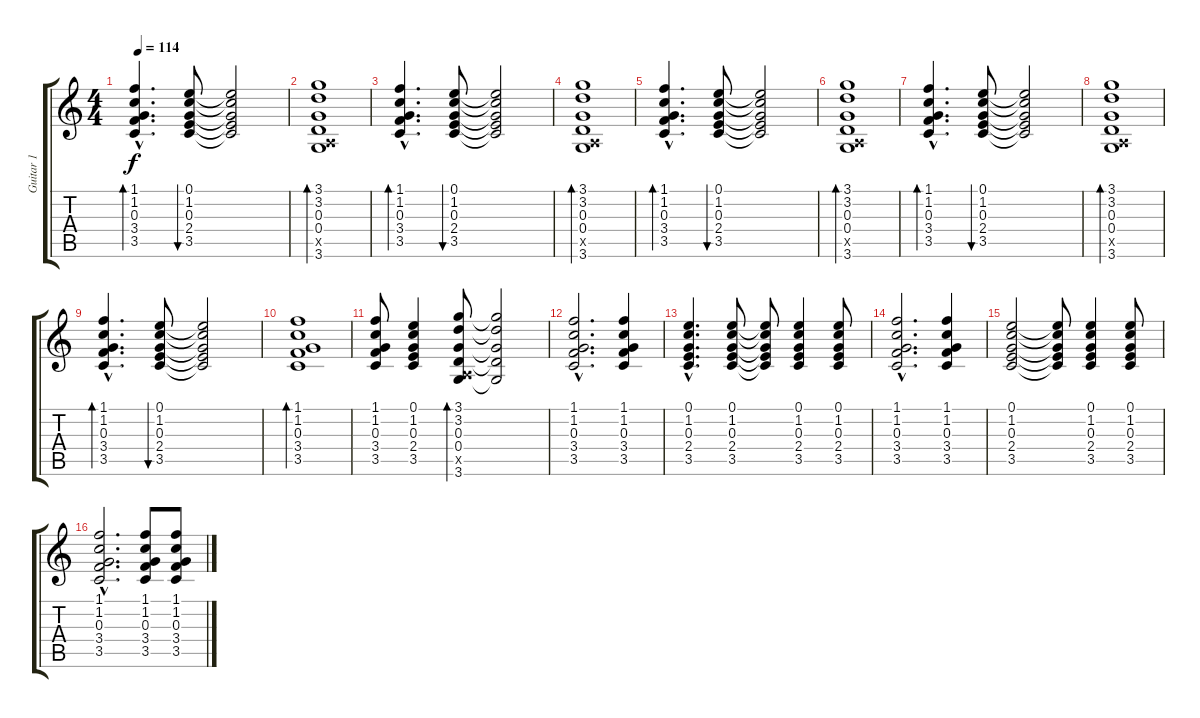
\track ("Guitar 1" "Guitar 1") {instrument electricguitarclean}
\staff {score tabs}
\tuning (E4 B3 G3 D3 A2 E2) {hide}
\ts (4 4)
\tempo 114
\clef g2
\ks c
(1.1{hac} 1.2{hac} 0.3{hac} 3.4{hac} 3.5{hac}).4{d bd 30 dy f} (0.1 1.2 0.3 2.4 3.5).8{bu 30} (0.1{t} 1.2{t} 0.3{t} 2.4{t} 3.5{t}).2 |
(3.1 3.2 0.3 0.4 0.5{x} 3.6).1{bd 60 volume 5 instrument electricguitarclean} |
(1.1{hac} 1.2{hac} 0.3{hac} 3.4{hac} 3.5{hac}).4{d bd 30} (0.1 1.2 0.3 2.4 3.5).8{bu 30} (0.1{t} 1.2{t} 0.3{t} 2.4{t} 3.5{t}).2 |
(3.1 3.2 0.3 0.4 0.5{x} 3.6).1{bd 60 volume 5 instrument electricguitarclean} |
(1.1{hac} 1.2{hac} 0.3{hac} 3.4{hac} 3.5{hac}).4{d bd 30} (0.1 1.2 0.3 2.4 3.5).8{bu 30} (0.1{t} 1.2{t} 0.3{t} 2.4{t} 3.5{t}).2 |
(3.1 3.2 0.3 0.4 0.5{x} 3.6).1{bd 60 volume 5 instrument electricguitarclean} |
(1.1{hac} 1.2{hac} 0.3{hac} 3.4{hac} 3.5{hac}).4{d bd 30} (0.1 1.2 0.3 2.4 3.5).8{bu 30} (0.1{t} 1.2{t} 0.3{t} 2.4{t} 3.5{t}).2 |
(3.1 3.2 0.3 0.4 0.5{x} 3.6).1{bd 60 volume 5 instrument electricguitarclean} |
(1.1{hac} 1.2{hac} 0.3{hac} 3.4{hac} 3.5{hac}).4{d bd 30} (0.1 1.2 0.3 2.4 3.5).8{bu 30} (0.1{t} 1.2{t} 0.3{t} 2.4{t} 3.5{t}).2 |
(1.1 1.2 0.3 3.4 3.5).1{bd 30} |
(1.1 1.2 0.3 3.4 3.5).8 (0.1 1.2 0.3 2.4 3.5).4 (3.1 3.2 0.3 0.4 0.5{x} 3.6).8{bd 30} (3.1{t} 3.2{t} 0.3{t} 0.4{t} 3.6{t}).2 |
(1.1{hac} 1.2{hac} 0.3{hac} 3.4{hac} 3.5{hac}).2{d} (1.1 1.2 0.3 3.4 3.5).4 |
(0.1{hac} 1.2{hac} 0.3{hac} 2.4{hac} 3.5{hac}).4{d} (0.1 1.2 0.3 2.4 3.5).8 (0.1{t} 1.2{t} 0.3{t} 2.4{t} 3.5{t}).8 (0.1 1.2 0.3 2.4 3.5).4 (0.1 1.2 0.3 2.4 3.5).8 |
(1.1{hac} 1.2{hac} 0.3{hac} 3.4{hac} 3.5{hac}).2{d} (1.1 1.2 0.3 3.4 3.5).4 |
(0.1 1.2 0.3 2.4 3.5).2 (0.1{t} 1.2{t} 0.3{t} 2.4{t} 3.5{t}).8 (0.1 1.2 0.3 2.4 3.5).4 (0.1 1.2 0.3 2.4 3.5).8 |
(1.1{hac} 1.2{hac} 0.3{hac} 3.4{hac} 3.5{hac}).2{d} (1.1 1.2 0.3 3.4 3.5).8 (1.1 1.2 0.3 3.4 3.5).8
